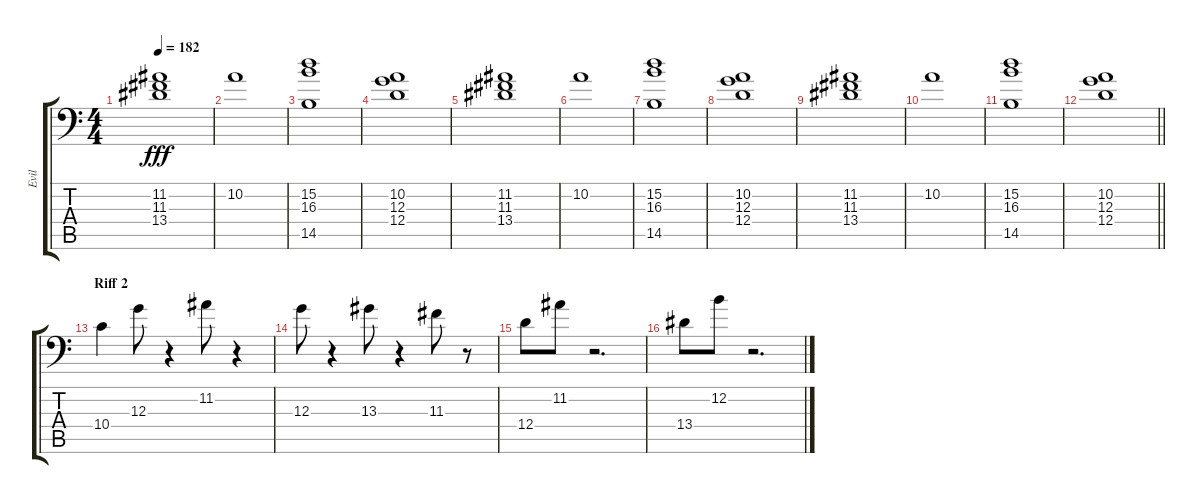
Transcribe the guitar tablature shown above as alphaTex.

\track ("Evil" "Evil") {instrument pad2warm}
\staff {score tabs}
\tuning (B8 B3 G3 D3 A2 C-1) {hide}
\ts (4 4)
\tempo 182
\clef f4
\ks c
(11.2 11.3 13.4).1{dy fff} |
10.2.1 |
(15.2 16.3 14.5).1 |
(10.2 12.3 12.4).1 |
(11.2 11.3 13.4).1 |
10.2.1 |
(15.2 16.3 14.5).1 |
(10.2 12.3 12.4).1 |
(11.2 11.3 13.4).1 |
10.2.1 |
(15.2 16.3 14.5).1 |
\barLineRight lightlight
(10.2 12.3 12.4).1 |
\section ("" "Riff 2")
10.4.4 12.3.8 r.4 11.2.8 r.4 |
12.3.8 r.4 13.3.8 r.4 11.3.8 r.8 |
12.4.8 11.2.8 r.2{d} |
13.4.8 12.2.8 r.2{d}
